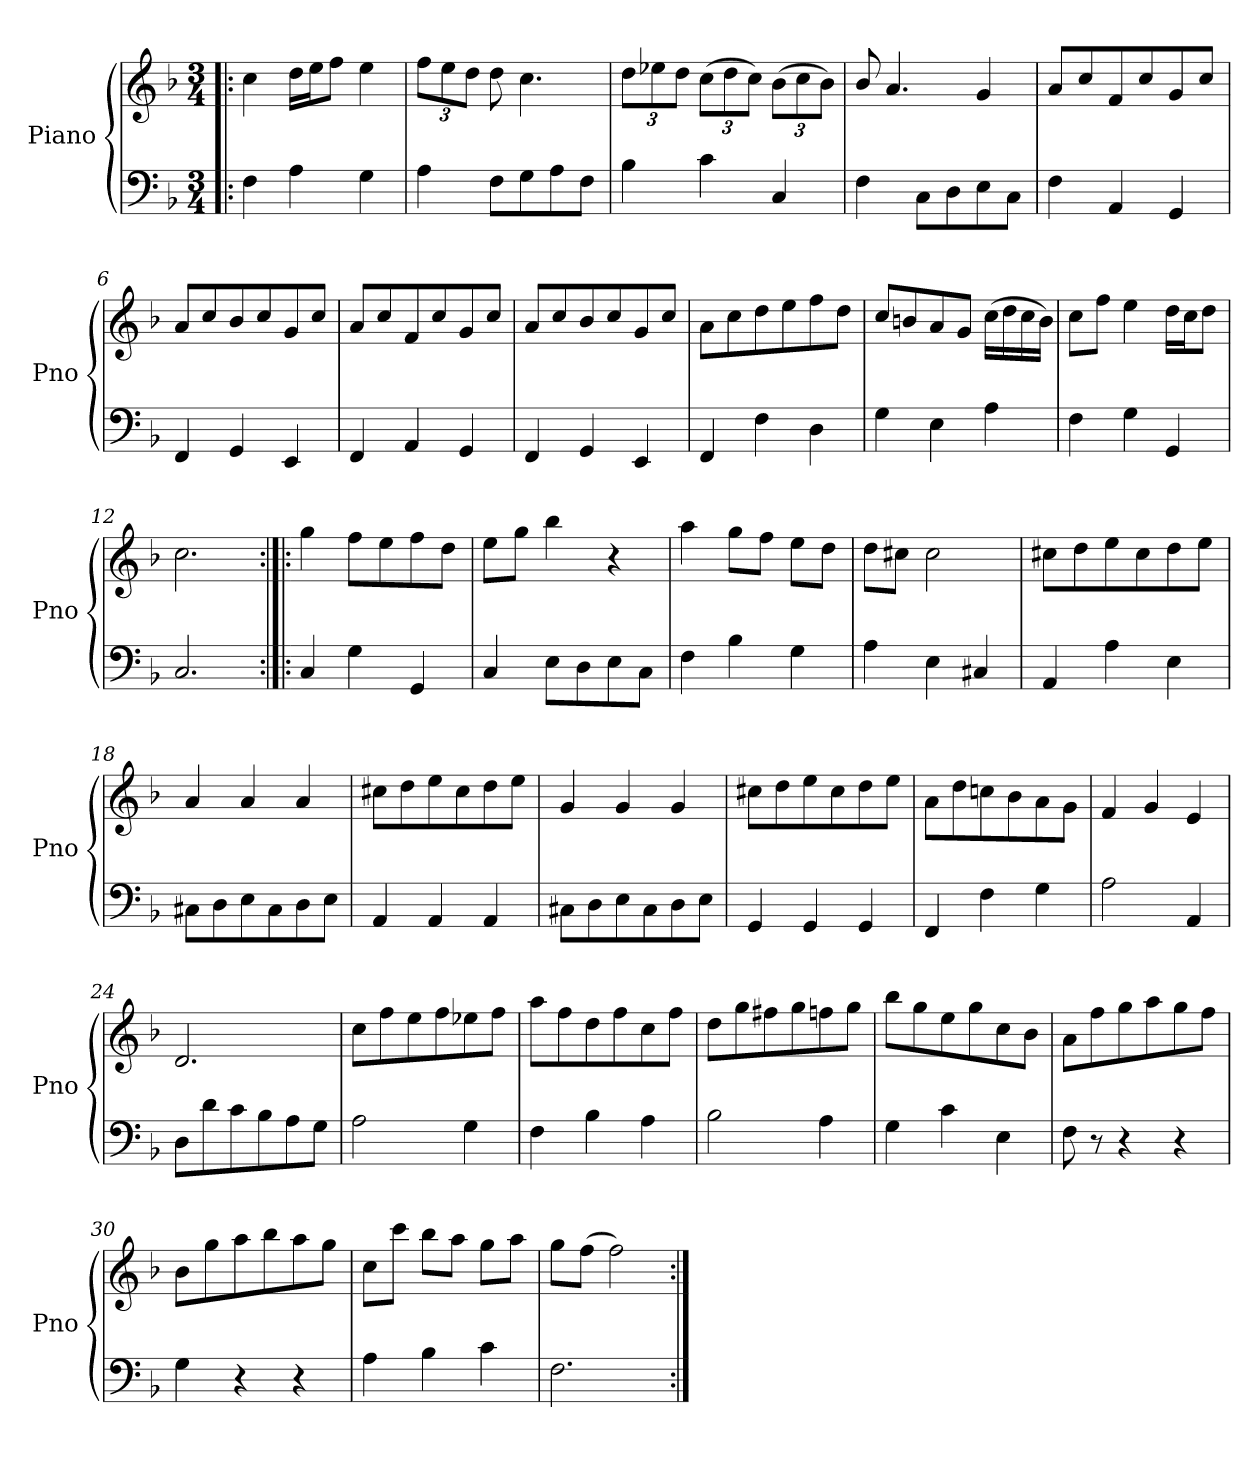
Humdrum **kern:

**kern	**kern
*part1	*part1
*staff2	*staff1
*I"Piano	*
*I'Pno	*
*clefF4	*clefG2
*k[b-]	*k[b-]
*M3/4	*M3/4
*MM120	*MM120
=1!|:	=1!|:
4F\	4cc\
4A\	16dd\LL
.	16ee\J
.	8ff\J
4G\	4ee\
=2	=2
*	*Xbrackettup
4A\	12ff\L
.	12ee\
.	12dd\J
8F\L	8dd\
8G\	4.cc\
8A\	.
8F\J	.
=3	=3
4B-\	12dd\L
.	12ee-X\
.	12dd\J
4c\	(>12cc\L
.	12dd\
.	12cc\J)
4C/	(>12b-\L
.	12cc\
.	12b-\J)
=4	=4
4F\	8b-/
.	4.a/
8C\L	.
8D\	.
8E\	4g/
8C\J	.
=5	=5
4F\	8a/L
.	8cc/
4AA/	8f/
.	8cc/
4GG/	8g/
.	8cc/J
!!LO:LB:g=z
=6	=6
4FF/	8a/L
.	8cc/
4GG/	8b-/
.	8cc/
4EE/	8g/
.	8cc/J
=7	=7
4FF/	8a/L
.	8cc/
4AA/	8f/
.	8cc/
4GG/	8g/
.	8cc/J
=8	=8
4FF/	8a/L
.	8cc/
4GG/	8b-/
.	8cc/
4EE/	8g/
.	8cc/J
=9	=9
4FF/	8a\L
.	8cc\
4F\	8dd\
.	8ee\
4D\	8ff\
.	8dd\J
=10	=10
4G\	8cc/L
.	8bn/
4E\	8a/
.	8g/J
4A\	(>16cc\LL
.	16dd\
.	16cc\
.	16b\JJ)
!!LO:LB:g=z
=11	=11
4F\	8cc\L
.	8ff\J
4G\	4ee\
4GG/	16dd\LL
.	16cc\J
.	8dd\J
=12	=12
2.C/	2.cc\
=13:|!|:	=13:|!|:
4C/	4gg\
4G\	8ff\L
.	8ee\
4GG/	8ff\
.	8dd\J
=14	=14
4C/	8ee\L
.	8gg\J
8E\L	4bb-\
8D\	.
8E\	4r
8C\J	.
=15	=15
4F\	4aa\
4B-\	8gg\L
.	8ff\J
4G\	8ee\L
.	8dd\J
=16	=16
4A\	8dd\L
.	8cc#X\J
4E\	2cc#\
4C#X/	.
=17	=17
4AA/	8cc#X\L
.	8dd\
4A\	8ee\
.	8cc#\
4E\	8dd\
.	8ee\J
!!LO:LB:g=z
=18	=18
8C#X\L	4a/
8D\	.
8E\	4a/
8C#\	.
8D\	4a/
8E\J	.
=19	=19
4AA/	8cc#X\L
.	8dd\
4AA/	8ee\
.	8cc#\
4AA/	8dd\
.	8ee\J
=20	=20
8C#X\L	4g/
8D\	.
8E\	4g/
8C#\	.
8D\	4g/
8E\J	.
=21	=21
4GG/	8cc#X\L
.	8dd\
4GG/	8ee\
.	8cc#\
4GG/	8dd\
.	8ee\J
!!LO:LB:g=z
=22	=22
4FF/	8a\L
.	8dd\
4F\	8ccn\
.	8b-\
4G\	8a\
.	8g\J
=23	=23
2A\	4f/
.	4g/
4AA/	4e/
=24	=24
8D\L	2.d/
8d\	.
8c\	.
8B-\	.
8A\	.
8G\J	.
=25	=25
2A\	8cc\L
.	8ff\
.	8ee\
.	8ff\
4G\	8ee-X\
.	8ff\J
=26	=26
4F\	8aa\L
.	8ff\
4B-\	8dd\
.	8ff\
4A\	8cc\
.	8ff\J
!!LO:LB:g=z
=27	=27
2B-\	8dd\L
.	8gg\
.	8ff#X\
.	8gg\
4A\	8ffn\
.	8gg\J
=28	=28
4G\	8bb-\L
.	8gg\
4c\	8ee\
.	8gg\
4E\	8cc\
.	8b-\J
=29	=29
8F\	8a\L
8r	8ff\
4r	8gg\
.	8aa\
4r	8gg\
.	8ff\J
=30	=30
4G\	8b-\L
.	8gg\
4r	8aa\
.	8bb-\
4r	8aa\
.	8gg\J
=31	=31
4A\	8cc\L
.	8ccc\J
4B-\	8bb-\L
.	8aa\J
4c\	8gg\L
.	8aa\J
=32	=32
2.F\	8gg\L
.	(>8ff\J
.	2ff\)
=:|!	=:|!
*-	*-
